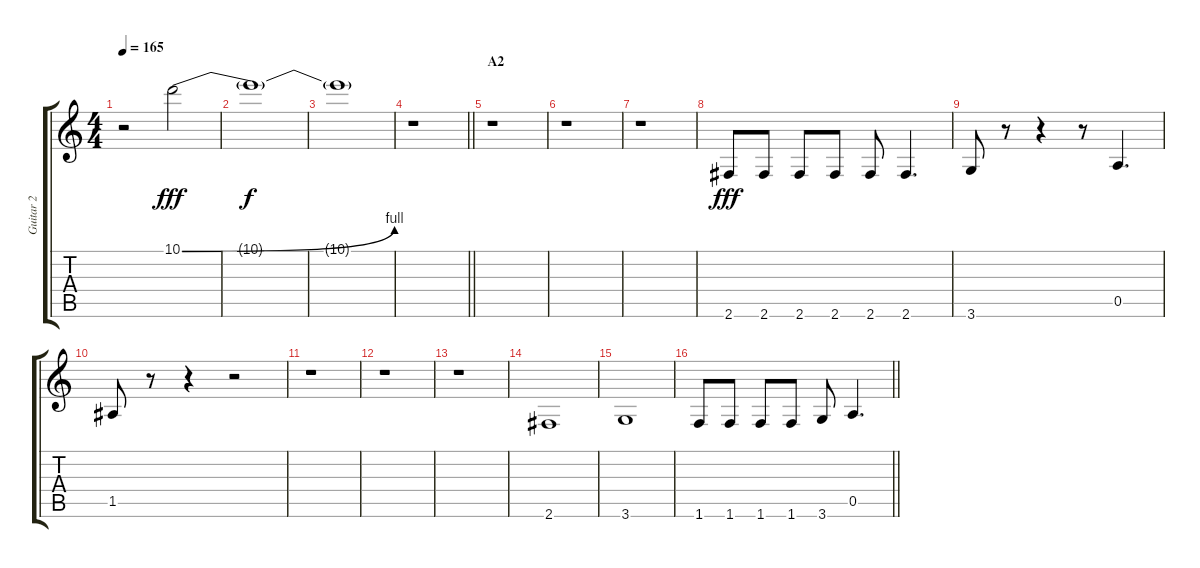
\track ("Guitar 2" "Guitar 2") {instrument distortionguitar}
\staff {score tabs}
\tuning (E4 B3 G3 D3 A2 E2) {hide}
\ts (4 4)
\tempo 165
\clef g2
\ks c
r.2{dy fff} 10.1{be (bend 0 0 60 4)}.2 |
10.1{t}.1{dy f} |
10.1{t}.1 |
\barLineRight lightlight
r.1 |
\section ("" "A2")
r.1 |
r.1 |
r.1 |
2.6.8{dy fff} 2.6.8 2.6.8 2.6.8 2.6.8 2.6.4{d} |
3.6.8 r.8 r.4 r.8 0.5.4{d} |
1.5.8 r.8 r.4 r.2 |
r.1 |
r.1 |
r.1 |
2.6.1 |
3.6.1 |
\barLineRight lightlight
1.6.8 1.6.8 1.6.8 1.6.8 3.6.8 0.5.4{d}
